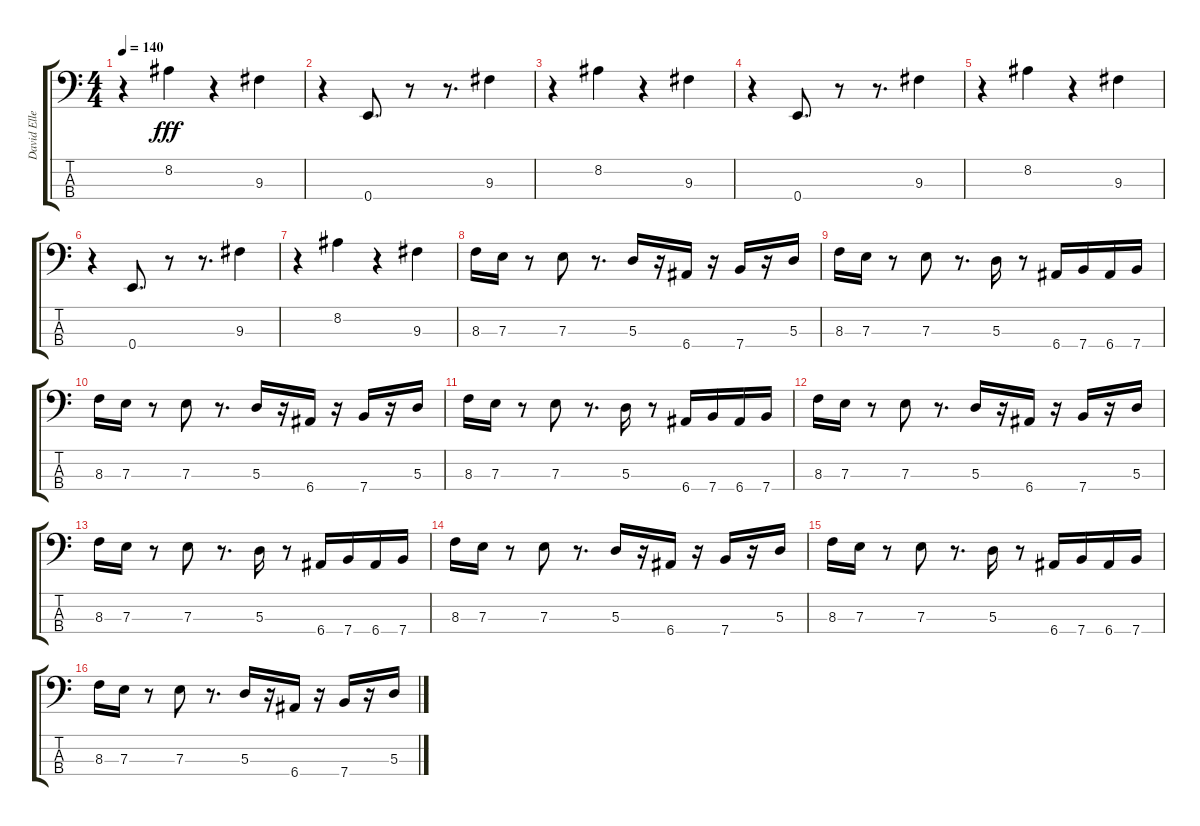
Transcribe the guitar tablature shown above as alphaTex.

\track ("David Ellefson" "David Elle") {instrument electricbassfinger}
\staff {score tabs}
\tuning (G2 D2 A1 E1) {hide}
\ts (4 4)
\tempo 140
\clef f4
\ks c
r.4{dy fff} 8.2.4 r.4 9.3.4 |
r.4 0.4.8{d} r.8 r.8{d} 9.3.4 |
r.4 8.2.4 r.4 9.3.4 |
r.4 0.4.8{d} r.8 r.8{d} 9.3.4 |
r.4 8.2.4 r.4 9.3.4 |
r.4 0.4.8{d} r.8 r.8{d} 9.3.4 |
r.4 8.2.4 r.4 9.3.4 |
8.3.16 7.3.16 r.8 7.3.8 r.8{d} 5.3.16 r.16 6.4.16 r.16 7.4.16 r.16 5.3.16 |
8.3.16 7.3.16 r.8 7.3.8 r.8{d} 5.3.16 r.8 6.4.16 7.4.16 6.4.16 7.4.16 |
8.3.16 7.3.16 r.8 7.3.8 r.8{d} 5.3.16 r.16 6.4.16 r.16 7.4.16 r.16 5.3.16 |
8.3.16 7.3.16 r.8 7.3.8 r.8{d} 5.3.16 r.8 6.4.16 7.4.16 6.4.16 7.4.16 |
8.3.16 7.3.16 r.8 7.3.8 r.8{d} 5.3.16 r.16 6.4.16 r.16 7.4.16 r.16 5.3.16 |
8.3.16 7.3.16 r.8 7.3.8 r.8{d} 5.3.16 r.8 6.4.16 7.4.16 6.4.16 7.4.16 |
8.3.16 7.3.16 r.8 7.3.8 r.8{d} 5.3.16 r.16 6.4.16 r.16 7.4.16 r.16 5.3.16 |
8.3.16 7.3.16 r.8 7.3.8 r.8{d} 5.3.16 r.8 6.4.16 7.4.16 6.4.16 7.4.16 |
8.3.16 7.3.16 r.8 7.3.8 r.8{d} 5.3.16 r.16 6.4.16 r.16 7.4.16 r.16 5.3.16
